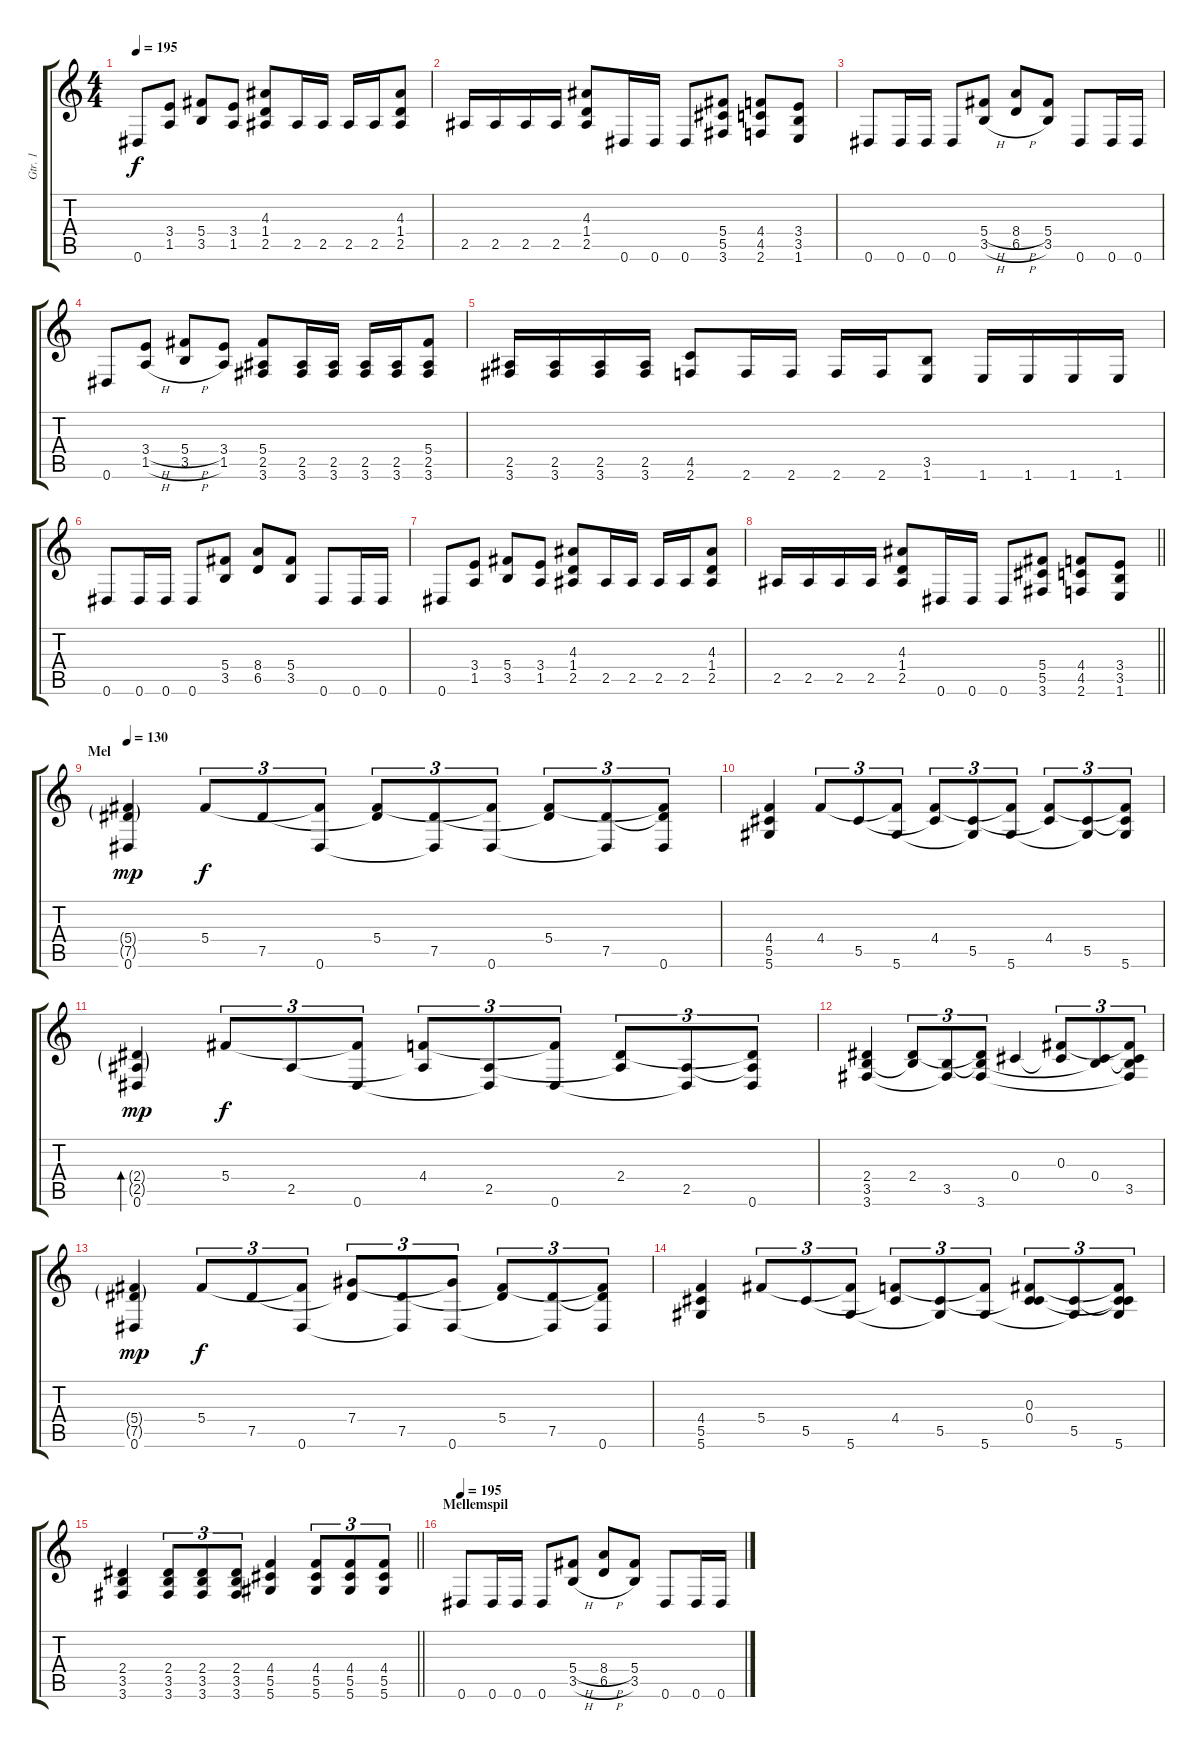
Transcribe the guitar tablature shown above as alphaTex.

\track ("Gtr. 1" "Gtr. 1") {instrument distortionguitar}
\staff {score tabs}
\tuning (Eb4 Bb3 Gb3 Db3 Ab2 Eb2) {hide}
\ts (4 4)
\tempo 195
\clef g2
\ks c
0.6.8{dy f} (3.4 1.5).8 (5.4 3.5).8 (3.4 1.5).8 (4.3 1.4 2.5).8 2.5.16 2.5.16 2.5.16 2.5.16 (4.3 1.4 2.5).8 |
2.5.16 2.5.16 2.5.16 2.5.16 (4.3 1.4 2.5).8 0.6.16 0.6.16 0.6.8 (5.4 5.5 3.6).8 (4.4 4.5 2.6).8 (3.4 3.5 1.6).8 |
0.6.8 0.6.16 0.6.16 0.6.8 (5.4{h} 3.5{h}).8 (8.4{h} 6.5{h}).8 (5.4 3.5).8 0.6.8 0.6.16 0.6.16 |
0.6.8 (3.4{h} 1.5{h}).8 (5.4{h} 3.5{h}).8 (3.4 1.5).8 (5.4 2.5 3.6).8 (2.5 3.6).16 (2.5 3.6).16 (2.5 3.6).16 (2.5 3.6).16 (5.4 2.5 3.6).8 |
(2.5 3.6).16 (2.5 3.6).16 (2.5 3.6).16 (2.5 3.6).16 (4.5 2.6).8 2.6.16 2.6.16 2.6.16 2.6.16 (3.5 1.6).8 1.6.16 1.6.16 1.6.16 1.6.16 |
0.6.8 0.6.16 0.6.16 0.6.8 (5.4 3.5).8 (8.4 6.5).8 (5.4 3.5).8 0.6.8 0.6.16 0.6.16 |
0.6.8 (3.4 1.5).8 (5.4 3.5).8 (3.4 1.5).8 (4.3 1.4 2.5).8 2.5.16 2.5.16 2.5.16 2.5.16 (4.3 1.4 2.5).8 |
\barLineRight lightlight
2.5.16 2.5.16 2.5.16 2.5.16 (4.3 1.4 2.5).8 0.6.16 0.6.16 0.6.8 (5.4 5.5 3.6).8 (4.4 4.5 2.6).8 (3.4 3.5 1.6).8 |
\section ("" "Mel")
\tempo 130
(5.4{g} 7.5{g} 0.6).4{dy mp} 5.4.8{tu (3 2) dy f} 7.5.8{tu (3 2)} (5.4{t} 0.6).8{tu (3 2)} (5.4 7.5{t}).8{tu (3 2)} (7.5 0.6{t}).8{tu (3 2)} (5.4{t} 0.6).8{tu (3 2)} (5.4 7.5{t}).8{tu (3 2)} (7.5 0.6{t}).8{tu (3 2)} (5.4{t} 7.5{t} 0.6).8{tu (3 2)} |
(4.4 5.5 5.6).4 4.4.8{tu (3 2)} 5.5.8{tu (3 2)} (4.4{t} 5.6).8{tu (3 2)} (4.4 5.5{t}).8{tu (3 2)} (5.5 5.6{t}).8{tu (3 2)} (4.4{t} 5.6).8{tu (3 2)} (4.4 5.5{t}).8{tu (3 2)} (5.5 5.6{t}).8{tu (3 2)} (4.4{t} 5.5{t} 5.6).8{tu (3 2)} |
(2.4{g} 2.5{g} 0.6).4{bd 120 dy mp} 5.4.8{tu (3 2) dy f} 2.5.8{tu (3 2)} (5.4{t} 0.6).8{tu (3 2)} (4.4 2.5{t}).8{tu (3 2)} (2.5 0.6{t}).8{tu (3 2)} (4.4{t} 0.6).8{tu (3 2)} (2.4 2.5{t}).8{tu (3 2)} (2.5 0.6{t}).8{tu (3 2)} (2.4{t} 2.5{t} 0.6).8{tu (3 2)} |
(2.4 3.5 3.6).4 (2.4 3.5{t}).8{tu (3 2)} (3.5 3.6{t}).8{tu (3 2)} (2.4{t} 3.5{t} 3.6).8{tu (3 2)} 0.4.4 (0.3 0.4{t}).8{tu (3 2)} (0.4 3.5{t}).8{tu (3 2)} (0.3{t} 0.4{t} 3.5 3.6{t}).8{tu (3 2)} |
(5.4{g} 7.5{g} 0.6).4{dy mp} 5.4.8{tu (3 2) dy f} 7.5.8{tu (3 2)} (5.4{t} 0.6).8{tu (3 2)} (7.4 7.5{t}).8{tu (3 2)} (7.5 0.6{t}).8{tu (3 2)} (7.4{t} 0.6).8{tu (3 2)} (5.4 7.5{t}).8{tu (3 2)} (7.5 0.6{t}).8{tu (3 2)} (5.4{t} 7.5{t} 0.6).8{tu (3 2)} |
(4.4 5.5 5.6).4 5.4.8{tu (3 2)} 5.5.8{tu (3 2)} (5.4{t} 5.6).8{tu (3 2)} (4.4 5.5{t}).8{tu (3 2)} (5.5 5.6{t}).8{tu (3 2)} (4.4{t} 5.6).8{tu (3 2)} (0.3 0.4 5.5{t}).8{tu (3 2)} (5.5 5.6{t}).8{tu (3 2)} (0.3{t} 0.4{t} 5.5{t} 5.6).8{tu (3 2)} |
\barLineRight lightlight
(2.4 3.5 3.6).4 (2.4 3.5 3.6).8{tu (3 2)} (2.4 3.5 3.6).8{tu (3 2)} (2.4 3.5 3.6).8{tu (3 2)} (4.4 5.5 5.6).4 (4.4 5.5 5.6).8{tu (3 2)} (4.4 5.5 5.6).8{tu (3 2)} (4.4 5.5 5.6).8{tu (3 2)} |
\section ("" "Mellemspil")
\tempo 195
0.6.8 0.6.16 0.6.16 0.6.8 (5.4{h} 3.5{h}).8 (8.4{h} 6.5{h}).8 (5.4 3.5).8 0.6.8 0.6.16 0.6.16
